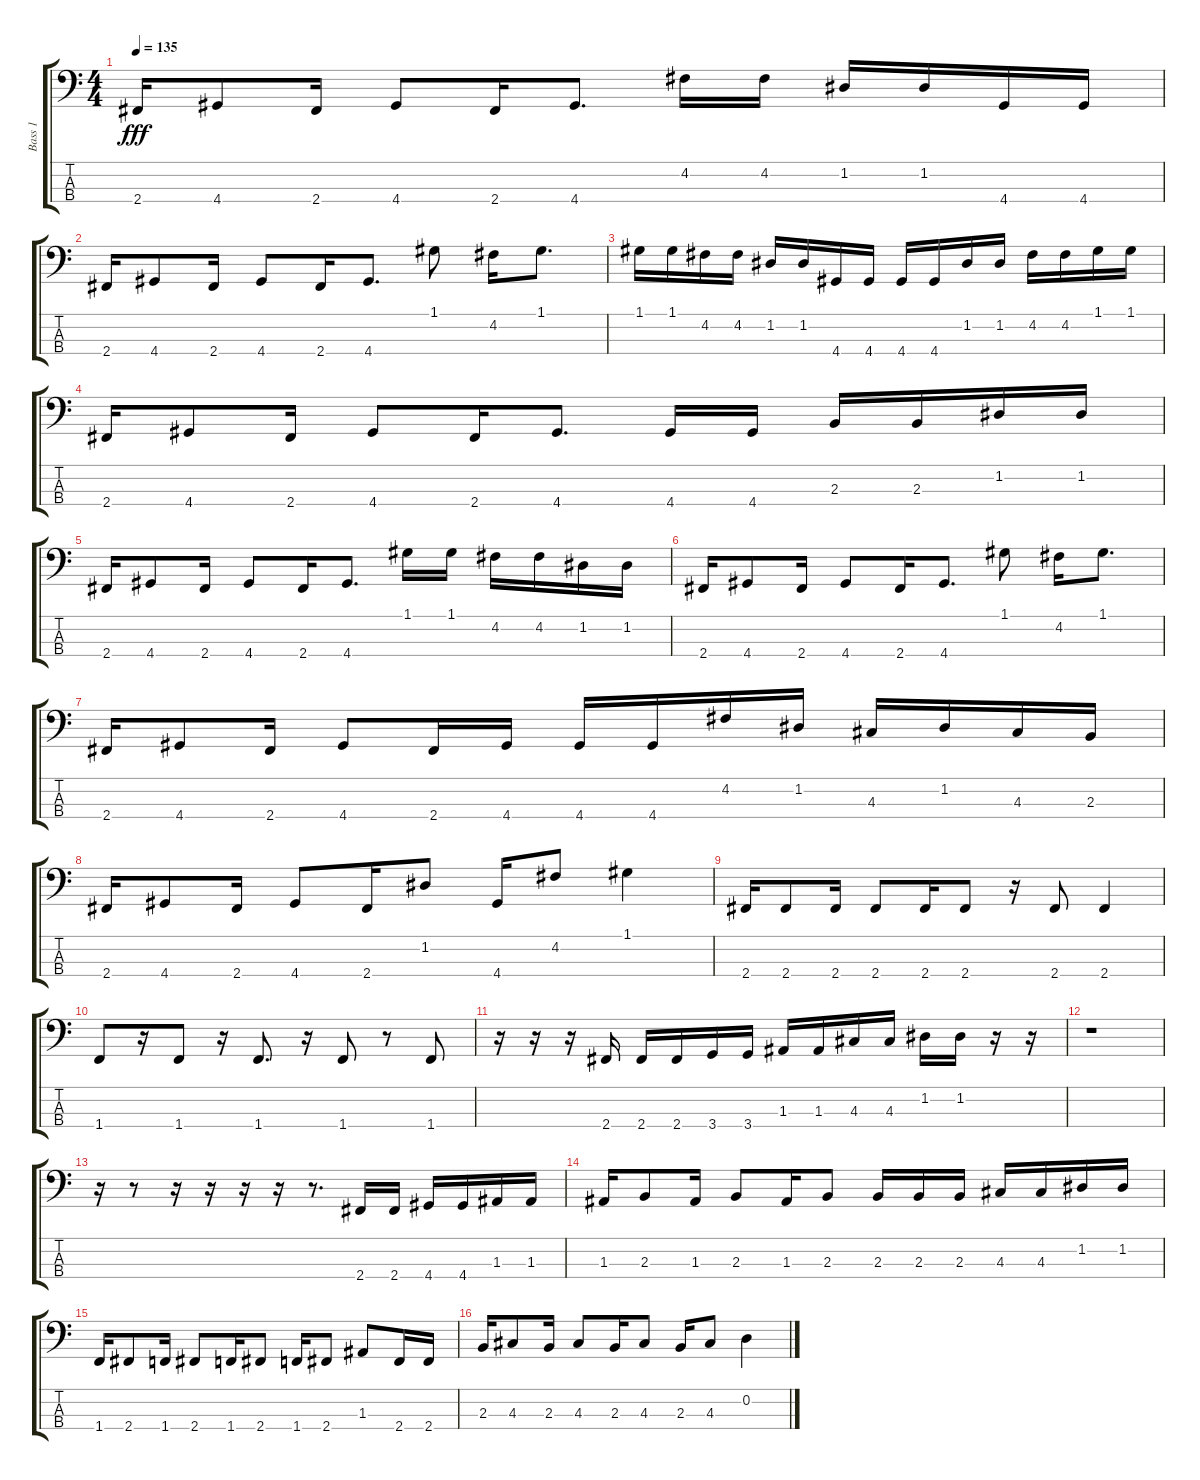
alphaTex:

\track ("Bass 1" "Bass 1") {instrument electricbasspick}
\staff {score tabs}
\tuning (G2 D2 A1 E1) {hide}
\ts (4 4)
\tempo 135
\clef f4
\ks c
2.4.16{dy fff} 4.4.8 2.4.16 4.4.8 2.4.16 4.4.8{d} 4.2.16 4.2.16 1.2.16 1.2.16 4.4.16 4.4.16 |
2.4.16 4.4.8 2.4.16 4.4.8 2.4.16 4.4.8{d} 1.1.8 4.2.16 1.1.8{d} |
1.1.16 1.1.16 4.2.16 4.2.16 1.2.16 1.2.16 4.4.16 4.4.16 4.4.16 4.4.16 1.2.16 1.2.16 4.2.16 4.2.16 1.1.16 1.1.16 |
2.4.16 4.4.8 2.4.16 4.4.8 2.4.16 4.4.8{d} 4.4.16 4.4.16 2.3.16 2.3.16 1.2.16 1.2.16 |
2.4.16 4.4.8 2.4.16 4.4.8 2.4.16 4.4.8{d} 1.1.16 1.1.16 4.2.16 4.2.16 1.2.16 1.2.16 |
2.4.16 4.4.8 2.4.16 4.4.8 2.4.16 4.4.8{d} 1.1.8 4.2.16 1.1.8{d} |
2.4.16 4.4.8 2.4.16 4.4.8 2.4.16 4.4.16 4.4.16 4.4.16 4.2.16 1.2.16 4.3.16 1.2.16 4.3.16 2.3.16 |
2.4.16 4.4.8 2.4.16 4.4.8 2.4.16 1.2.8 4.4.16 4.2.8 1.1.4 |
2.4.16 2.4.8 2.4.16 2.4.8 2.4.16 2.4.8 r.16 2.4.8 2.4.4 |
1.4.8 r.16 1.4.8 r.16 1.4.8{d} r.16 1.4.8 r.8 1.4.8 |
r.16 r.16 r.16 2.4.16 2.4.16 2.4.16 3.4.16 3.4.16 1.3.16 1.3.16 4.3.16 4.3.16 1.2.16 1.2.16 r.16 r.16 |
r.1 |
r.16 r.8 r.16 r.16 r.16 r.16 r.8{d} 2.4.16 2.4.16 4.4.16 4.4.16 1.3.16 1.3.16 |
1.3.16 2.3.8 1.3.16 2.3.8 1.3.16 2.3.8 2.3.16 2.3.16 2.3.16 4.3.16 4.3.16 1.2.16 1.2.16 |
1.4.16 2.4.8 1.4.16 2.4.8 1.4.16 2.4.8 1.4.16 2.4.8 1.3.8 2.4.16 2.4.16 |
2.3.16 4.3.8 2.3.16 4.3.8 2.3.16 4.3.8 2.3.16 4.3.8 0.2.4
